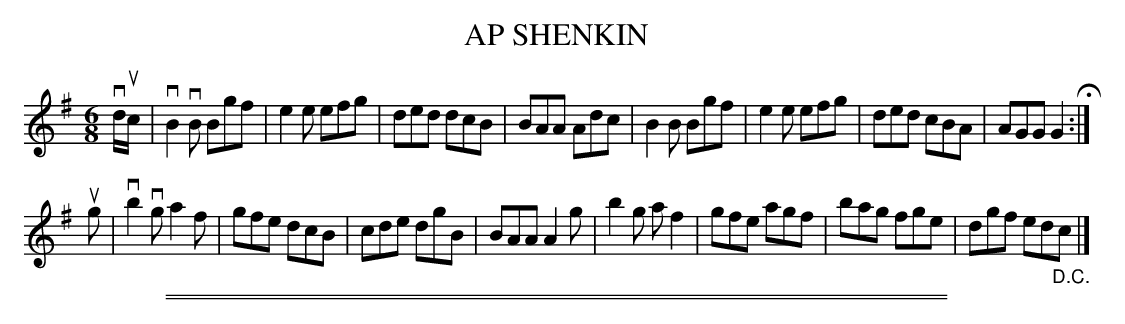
X:1
T: AP SHENKIN
M: 6/8
L: 1/8
K: G
vd/uc/ |\
vB2vB Bgf | e2e efg | ded dcB | BAA Adc |\
B2B Bgf | e2e efg | ded cBA | AGG G2 H:|
ug |\
vb2vg a2f | gfe dcB | cde dgB | BAA A2g |\
b2g af2 | gfe agf | bag fge | dgf ed"_D.C."c |]
